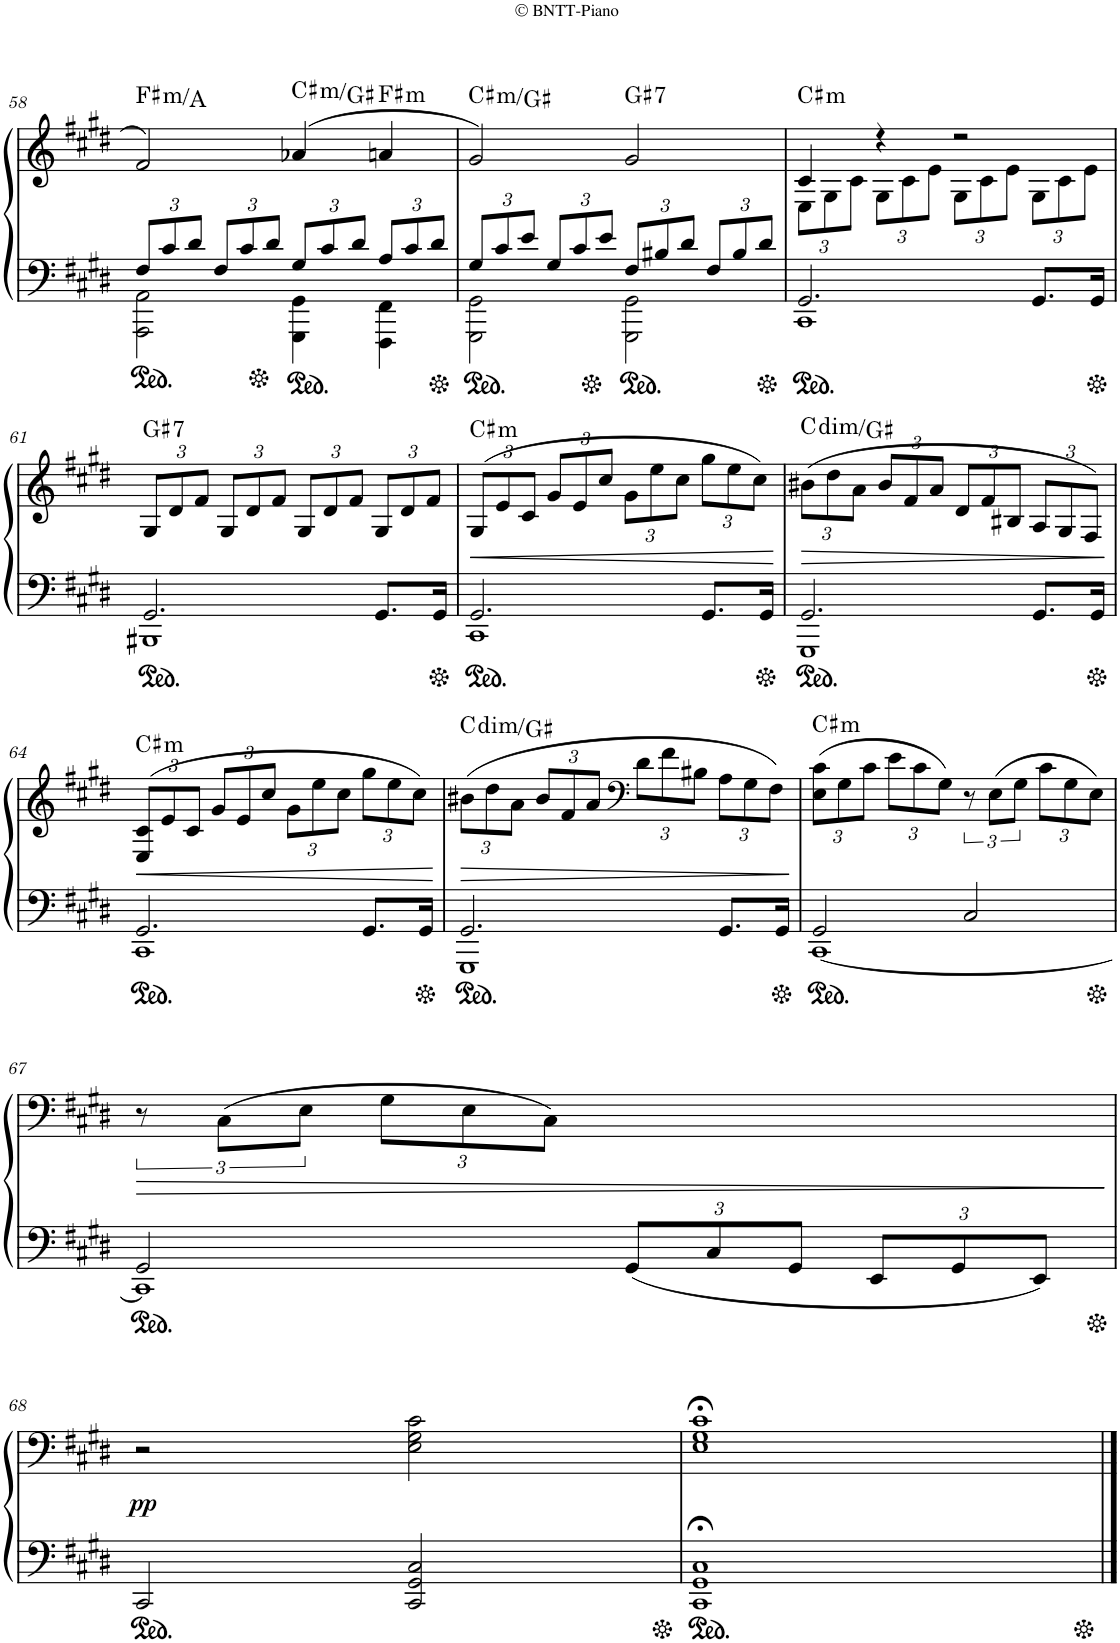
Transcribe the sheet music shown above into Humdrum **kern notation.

**kern	**kern	**dynam	**harte
*part1	*part1	*part1	*part1
*staff2	*staff1	*staff1/2	*
*I"Piano	*	*	*
*I'Pno	*	*	*
!!LO:PB:g=z
*clefF4	*clefG2	*	*
*k[f#c#g#d#]	*k[f#c#g#d#]	*	*
*M2/2	*M2/2	*	*
*met(c|)	*met(c|)	*	*
*Xbrackettup	*	*	*
=58	=58	=58	=58
*^	*	*	*
!	!	!	!	!LO:H:kt=m
12F#/L	2AAA\ 2AA\	2f#/	.	F#:min/b3
12c#/	.	.	.	.
12d#/J	.	.	.	.
12F#/L	.	.	.	.
12c#/	.	.	.	.
12d#/J	.	.	.	.
!	!	!	!	!LO:H:kt=m
12G#/L	4GGG#\ 4GG#\	(4a-X/	.	C#:min/5
12c#/	.	.	.	.
12d#/J	.	.	.	.
!	!	!	!	!LO:H:kt=m
12A/L	4FFF#\ 4FF#\	4an/	.	F#:min
12c#/	.	.	.	.
12d#/J	.	.	.	.
=59	=59	=59	=59	=59
!	!	!	!	!LO:H:kt=m
12G#/L	2GGG#\ 2GG#\	2g#/)	.	C#:min/5
12c#/	.	.	.	.
12e/J	.	.	.	.
12G#/L	.	.	.	.
12c#/	.	.	.	.
12e/J	.	.	.	.
!	!	!	!	!LO:H:kt=7
12F#/L	2GGG#\ 2GG#\	2g#/	.	G#:7
12B#X/	.	.	.	.
12d#/J	.	.	.	.
12F#/L	.	.	.	.
12B#/	.	.	.	.
12d#/J	.	.	.	.
=60	=60	=60	=60	=60
*	*	*^	*	*
*	*	*	*Xbrackettup	*	*
!	!	!	!	!	!LO:H:kt=m
2.GG#/	1CC#	4c#/	12E\L	.	C#:min
.	.	.	12G#\	.	.
.	.	.	12c#\J	.	.
.	.	4r	12G#\L	.	.
.	.	.	12c#\	.	.
.	.	.	12e\J	.	.
.	.	2r	12G#\L	.	.
.	.	.	12c#\	.	.
.	.	.	12e\J	.	.
8.GG#/L	.	.	12G#\L	.	.
.	.	.	12c#\	.	.
.	.	.	12e\J	.	.
16GG#/Jk	.	.	.	.	.
*	*	*v	*v	*	*
!!LO:LB:g=z
=61	=61	=61	=61	=61
!	!	!	!	!LO:H:kt=7
2.GG#/	1BBB#X	12G#/L	.	G#:7
.	.	12d#/	.	.
.	.	12f#/J	.	.
.	.	12G#/L	.	.
.	.	12d#/	.	.
.	.	12f#/J	.	.
.	.	12G#/L	.	.
.	.	12d#/	.	.
.	.	12f#/J	.	.
8.GG#/L	.	12G#/L	.	.
.	.	12d#/	.	.
.	.	12f#/J	.	.
16GG#/Jk	.	.	.	.
=62	=62	=62	=62	=62
!	!	!	!LO:HP:b	!LO:H:kt=m
2.GG#/	1CC#	(12G#/L	<	C#:min
.	.	12e/	.	.
.	.	12c#/J	.	.
.	.	12g#/L	.	.
.	.	12e/	.	.
.	.	12cc#/J	.	.
.	.	12g#\L	.	.
.	.	12ee\	.	.
.	.	12cc#\J	.	.
8.GG#/L	.	12gg#\L	.	.
.	.	12ee\	.	.
.	.	12cc#\J)	.	.
16GG#/Jk	.	.	.	.
*v	*v	*	*	*
.	.	[	.
=63	=63	=63	=63
*^	*	*	*
!	!	!	!LO:HP:b	!LO:H:kt=dim
2.GG#/	1GGG#	(12b#X\L	>	C:dim/#5
.	.	12dd#\	.	.
.	.	12a\J	.	.
.	.	12b#/L	.	.
.	.	12f#/	.	.
.	.	12a/J	.	.
.	.	12d#/L	.	.
.	.	12f#/	.	.
.	.	12B#X/J	.	.
8.GG#/L	.	12A/L	.	.
.	.	12G#/	.	.
.	.	12F#/J)	.	.
16GG#/Jk	.	.	.	.
*v	*v	*	*	*
.	.	]	.
!!LO:LB:g=z
=64	=64	=64	=64
*^	*	*	*
!	!	!	!LO:HP:b	!LO:H:kt=m
2.GG#/	1CC#	(12E/ 12c#/L	<	C#:min
.	.	12e/	.	.
.	.	12c#/J	.	.
.	.	12g#/L	.	.
.	.	12e/	.	.
.	.	12cc#/J	.	.
.	.	12g#\L	.	.
.	.	12ee\	.	.
.	.	12cc#\J	.	.
8.GG#/L	.	12gg#\L	.	.
.	.	12ee\	.	.
.	.	12cc#\J)	.	.
16GG#/Jk	.	.	.	.
*v	*v	*	*	*
.	.	[	.
=65	=65	=65	=65
*^	*	*	*
!	!	!	!LO:HP:b	!LO:H:kt=dim
2.GG#/	1GGG#	(12b#X\L	>	C:dim/#5
.	.	12dd#\	.	.
.	.	12a\J	.	.
.	.	12b#/L	.	.
.	.	12f#/	.	.
.	.	12a/J	.	.
*	*	*clefF4	*	*
.	.	12d#\L	.	.
.	.	12f#\	.	.
.	.	12B#X\J	.	.
8.GG#/L	.	12A\L	.	.
.	.	12G#\	.	.
.	.	12F#\J)	.	.
16GG#/Jk	.	.	.	.
*v	*v	*	*	*
.	.	]	.
=66	=66	=66	=66
*^	*	*	*
!	!	!	!	!LO:H:kt=m
2GG#/	[1CC#	(12E\ 12c#\L	.	C#:min
.	.	12G#\	.	.
.	.	12c#\J	.	.
.	.	12e\L	.	.
.	.	12c#\	.	.
.	.	12G#\J)	.	.
*	*	*brackettup	*	*
2C#/	.	12r	.	.
.	.	(12E\L	.	.
.	.	12G#\J	.	.
*	*	*Xbrackettup	*	*
.	.	12c#\L	.	.
.	.	12G#\	.	.
.	.	12E\J)	.	.
!!LO:LB:g=z
=67	=67	=67	=67	=67
*	*	*brackettup	*	*
!	!	!	!LO:HP:b	!
2GG#/	1CC#]	12r	>	.
.	.	(12C#\L	.	.
.	.	12E\J	.	.
*	*	*Xbrackettup	*	*
.	.	12G#\L	.	.
.	.	12E\	.	.
.	.	12C#\J)	.	.
12GG#/L	.	2ryy	.	.
12C#/	.	.	.	.
12GG#/J	.	.	.	.
12EE/L	.	.	.	.
12GG#/	.	.	.	.
12EE/J	.	.	.	.
*v	*v	*	*	*
.	.	]	.
!!LO:LB:g=z
=68	=68	=68	=68
!	!	!LO:DY:a=2	!
2CC#/	2r	pp	.
2CC#/ 2GG#/ 2C#/	2E\ 2G#\ 2c#\	.	.
=69	=69	=69	=69
1CC#;< 1GG#;< 1C#;<	1E;< 1G#;< 1c#;<	.	.
==	==	==	==
*-	*-	*-	*-
